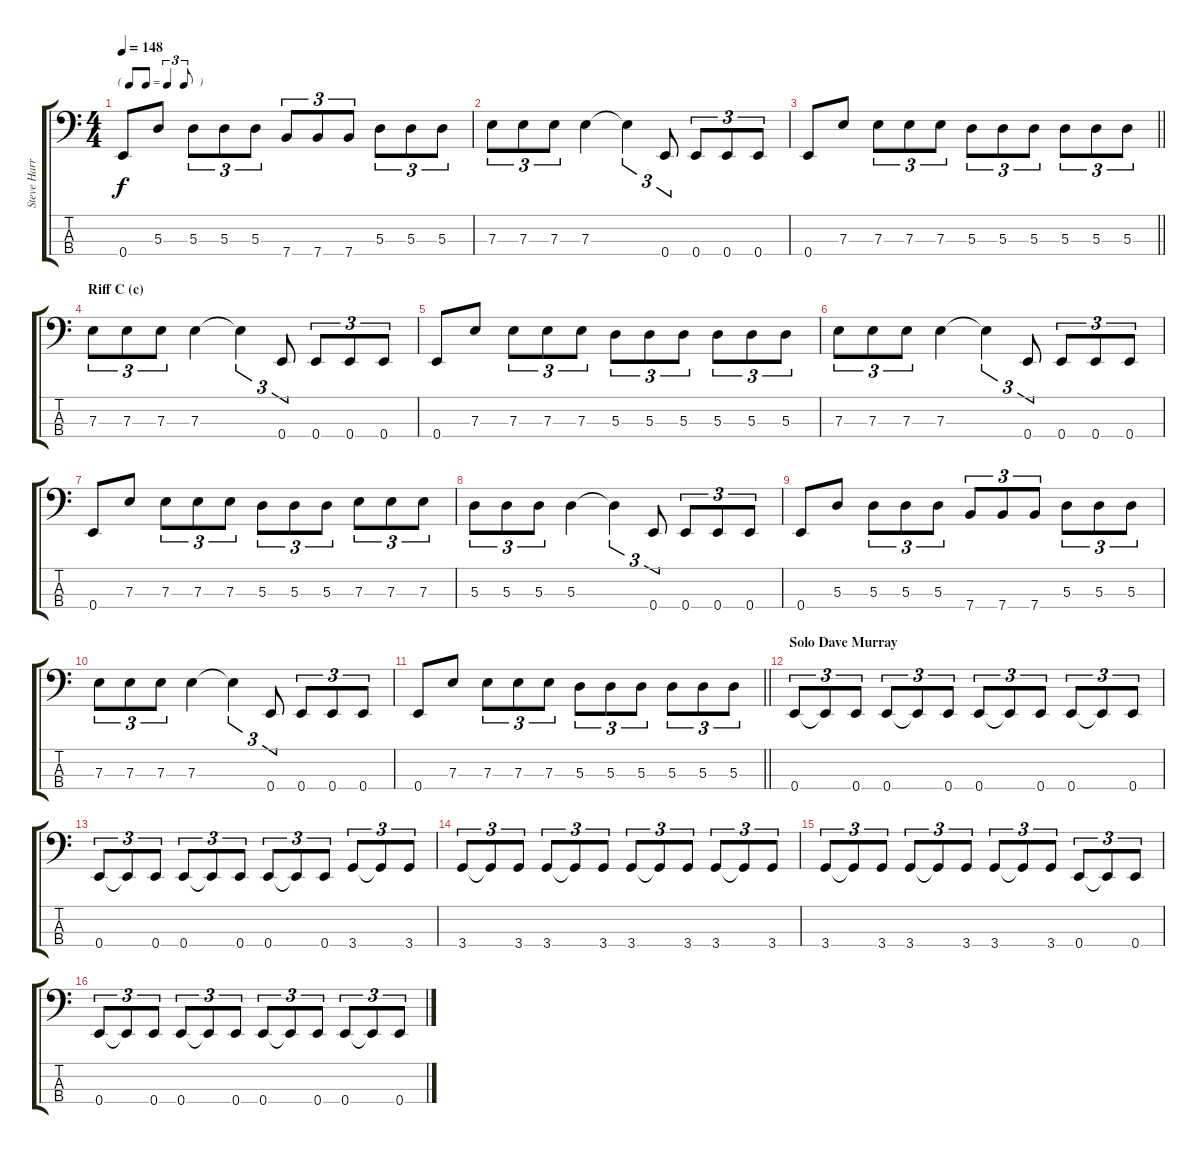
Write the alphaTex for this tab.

\track ("Steve Harris" "Steve Harr") {instrument electricbassfinger}
\staff {score tabs}
\tuning (G2 D2 A1 E1) {hide}
\ts (4 4)
\tf triplet8th
\tempo 148
\clef f4
\ks c
0.4.8{dy f} 5.3.8 5.3.8{tu (3 2)} 5.3.8{tu (3 2)} 5.3.8{tu (3 2)} 7.4.8{tu (3 2)} 7.4.8{tu (3 2)} 7.4.8{tu (3 2)} 5.3.8{tu (3 2)} 5.3.8{tu (3 2)} 5.3.8{tu (3 2)} |
7.3.8{tu (3 2)} 7.3.8{tu (3 2)} 7.3.8{tu (3 2)} 7.3.4 7.3{t}.4{tu (3 2)} 0.4.8{tu (3 2)} 0.4.8{tu (3 2)} 0.4.8{tu (3 2)} 0.4.8{tu (3 2)} |
\barLineRight lightlight
0.4.8 7.3.8 7.3.8{tu (3 2)} 7.3.8{tu (3 2)} 7.3.8{tu (3 2)} 5.3.8{tu (3 2)} 5.3.8{tu (3 2)} 5.3.8{tu (3 2)} 5.3.8{tu (3 2)} 5.3.8{tu (3 2)} 5.3.8{tu (3 2)} |
\section ("" "Riff C (c)")
7.3.8{tu (3 2)} 7.3.8{tu (3 2)} 7.3.8{tu (3 2)} 7.3.4 7.3{t}.4{tu (3 2)} 0.4.8{tu (3 2)} 0.4.8{tu (3 2)} 0.4.8{tu (3 2)} 0.4.8{tu (3 2)} |
0.4.8 7.3.8 7.3.8{tu (3 2)} 7.3.8{tu (3 2)} 7.3.8{tu (3 2)} 5.3.8{tu (3 2)} 5.3.8{tu (3 2)} 5.3.8{tu (3 2)} 5.3.8{tu (3 2)} 5.3.8{tu (3 2)} 5.3.8{tu (3 2)} |
7.3.8{tu (3 2)} 7.3.8{tu (3 2)} 7.3.8{tu (3 2)} 7.3.4 7.3{t}.4{tu (3 2)} 0.4.8{tu (3 2)} 0.4.8{tu (3 2)} 0.4.8{tu (3 2)} 0.4.8{tu (3 2)} |
0.4.8 7.3.8 7.3.8{tu (3 2)} 7.3.8{tu (3 2)} 7.3.8{tu (3 2)} 5.3.8{tu (3 2)} 5.3.8{tu (3 2)} 5.3.8{tu (3 2)} 7.3.8{tu (3 2)} 7.3.8{tu (3 2)} 7.3.8{tu (3 2)} |
5.3.8{tu (3 2)} 5.3.8{tu (3 2)} 5.3.8{tu (3 2)} 5.3.4 5.3{t}.4{tu (3 2)} 0.4.8{tu (3 2)} 0.4.8{tu (3 2)} 0.4.8{tu (3 2)} 0.4.8{tu (3 2)} |
0.4.8 5.3.8 5.3.8{tu (3 2)} 5.3.8{tu (3 2)} 5.3.8{tu (3 2)} 7.4.8{tu (3 2)} 7.4.8{tu (3 2)} 7.4.8{tu (3 2)} 5.3.8{tu (3 2)} 5.3.8{tu (3 2)} 5.3.8{tu (3 2)} |
7.3.8{tu (3 2)} 7.3.8{tu (3 2)} 7.3.8{tu (3 2)} 7.3.4 7.3{t}.4{tu (3 2)} 0.4.8{tu (3 2)} 0.4.8{tu (3 2)} 0.4.8{tu (3 2)} 0.4.8{tu (3 2)} |
\barLineRight lightlight
0.4.8 7.3.8 7.3.8{tu (3 2)} 7.3.8{tu (3 2)} 7.3.8{tu (3 2)} 5.3.8{tu (3 2)} 5.3.8{tu (3 2)} 5.3.8{tu (3 2)} 5.3.8{tu (3 2)} 5.3.8{tu (3 2)} 5.3.8{tu (3 2)} |
\section ("" "Solo Dave Murray")
0.4.8{tu (3 2)} 0.4{t}.8{tu (3 2)} 0.4.8{tu (3 2)} 0.4.8{tu (3 2)} 0.4{t}.8{tu (3 2)} 0.4.8{tu (3 2)} 0.4.8{tu (3 2)} 0.4{t}.8{tu (3 2)} 0.4.8{tu (3 2)} 0.4.8{tu (3 2)} 0.4{t}.8{tu (3 2)} 0.4.8{tu (3 2)} |
0.4.8{tu (3 2)} 0.4{t}.8{tu (3 2)} 0.4.8{tu (3 2)} 0.4.8{tu (3 2)} 0.4{t}.8{tu (3 2)} 0.4.8{tu (3 2)} 0.4.8{tu (3 2)} 0.4{t}.8{tu (3 2)} 0.4.8{tu (3 2)} 3.4.8{tu (3 2)} 3.4{t}.8{tu (3 2)} 3.4.8{tu (3 2)} |
3.4.8{tu (3 2)} 3.4{t}.8{tu (3 2)} 3.4.8{tu (3 2)} 3.4.8{tu (3 2)} 3.4{t}.8{tu (3 2)} 3.4.8{tu (3 2)} 3.4.8{tu (3 2)} 3.4{t}.8{tu (3 2)} 3.4.8{tu (3 2)} 3.4.8{tu (3 2)} 3.4{t}.8{tu (3 2)} 3.4.8{tu (3 2)} |
3.4.8{tu (3 2)} 3.4{t}.8{tu (3 2)} 3.4.8{tu (3 2)} 3.4.8{tu (3 2)} 3.4{t}.8{tu (3 2)} 3.4.8{tu (3 2)} 3.4.8{tu (3 2)} 3.4{t}.8{tu (3 2)} 3.4.8{tu (3 2)} 0.4.8{tu (3 2)} 0.4{t}.8{tu (3 2)} 0.4.8{tu (3 2)} |
0.4.8{tu (3 2)} 0.4{t}.8{tu (3 2)} 0.4.8{tu (3 2)} 0.4.8{tu (3 2)} 0.4{t}.8{tu (3 2)} 0.4.8{tu (3 2)} 0.4.8{tu (3 2)} 0.4{t}.8{tu (3 2)} 0.4.8{tu (3 2)} 0.4.8{tu (3 2)} 0.4{t}.8{tu (3 2)} 0.4.8{tu (3 2)}
